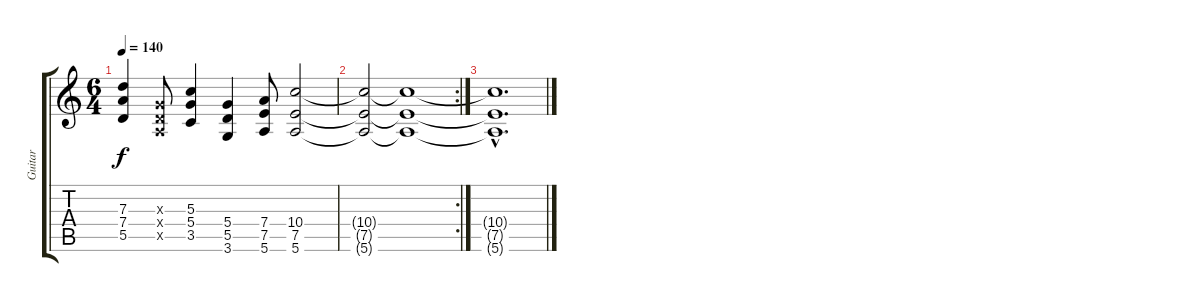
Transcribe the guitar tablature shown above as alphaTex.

\track ("Guitar" "Guitar") {instrument electricguitarclean}
\staff {score tabs}
\tuning (E4 B3 G3 D3 A2 E2) {hide}
\ts (6 4)
\tempo 140
\clef g2
\ks c
(7.3 7.4 5.5).4{dy f} (0.3{x} 0.4{x} 0.5{x}).8 (5.3 5.4 3.5).4 (5.4 5.5 3.6).4 (7.4 7.5 5.6).8 (10.4 7.5 5.6).2 |
\rc 2
(10.4{t} 7.5{t} 5.6{t}).2 (10.4{t} 7.5{t} 5.6{t}).1 |
(10.4{hac t} 7.5{hac t} 5.6{hac t}).1{d}
